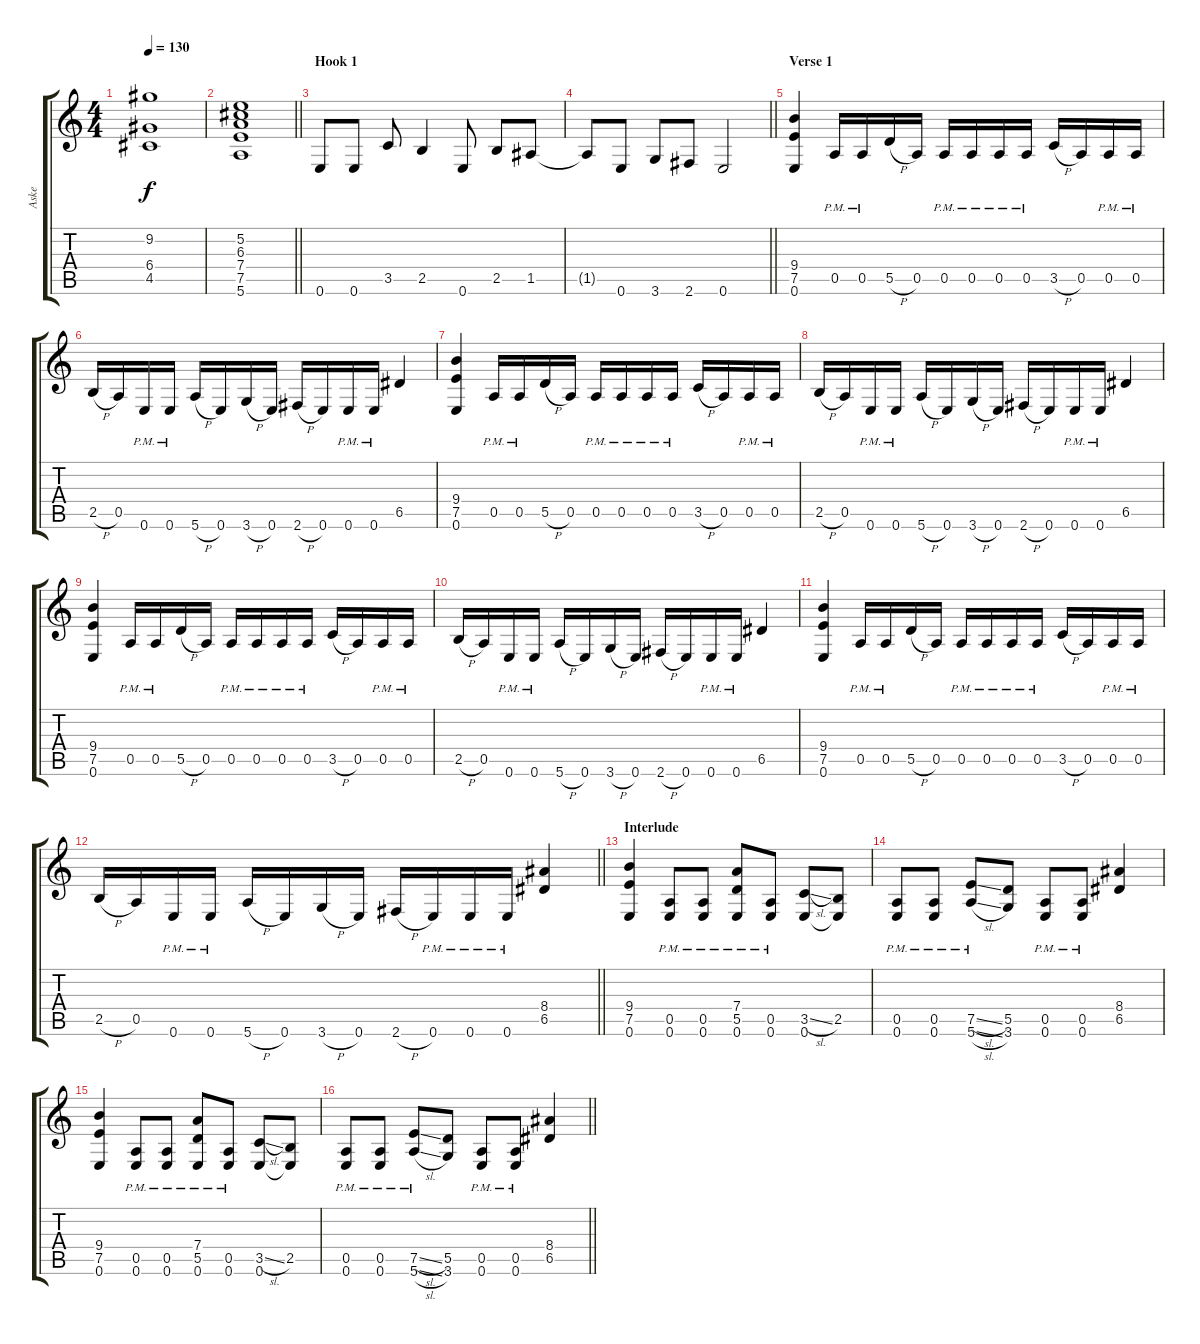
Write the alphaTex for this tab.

\track ("Aske" "Aske") {instrument overdrivenguitar}
\staff {score tabs}
\tuning (E4 B3 G3 D3 A2 E2) {hide}
\ts (4 4)
\tempo 130
\clef g2
\ks c
(9.2 6.4 4.5).1{dy f} |
\barLineRight lightlight
(5.2 6.3 7.4 7.5 5.6).1 |
\section ("" "Hook 1")
0.6.8 0.6.8 3.5.8 2.5.4 0.6.8 2.5.8 1.5.8 |
\barLineRight lightlight
1.5{t}.8 0.6.8 3.6.8 2.6.8 0.6.2 |
\section ("" "Verse 1")
(9.4 7.5 0.6).4 0.5{pm}.16 0.5{pm}.16 5.5{h}.16 0.5.16 0.5{pm}.16 0.5{pm}.16 0.5{pm}.16 0.5{pm}.16 3.5{h}.16 0.5.16 0.5{pm}.16 0.5{pm}.16 |
2.5{h}.16 0.5.16 0.6{pm}.16 0.6{pm}.16 5.6{h}.16 0.6.16 3.6{h}.16 0.6.16 2.6{h}.16 0.6.16 0.6{pm}.16 0.6{pm}.16 6.5.4 |
(9.4 7.5 0.6).4 0.5{pm}.16 0.5{pm}.16 5.5{h}.16 0.5.16 0.5{pm}.16 0.5{pm}.16 0.5{pm}.16 0.5{pm}.16 3.5{h}.16 0.5.16 0.5{pm}.16 0.5{pm}.16 |
2.5{h}.16 0.5.16 0.6{pm}.16 0.6{pm}.16 5.6{h}.16 0.6.16 3.6{h}.16 0.6.16 2.6{h}.16 0.6.16 0.6{pm}.16 0.6{pm}.16 6.5.4 |
(9.4 7.5 0.6).4 0.5{pm}.16 0.5{pm}.16 5.5{h}.16 0.5.16 0.5{pm}.16 0.5{pm}.16 0.5{pm}.16 0.5{pm}.16 3.5{h}.16 0.5.16 0.5{pm}.16 0.5{pm}.16 |
2.5{h}.16 0.5.16 0.6{pm}.16 0.6{pm}.16 5.6{h}.16 0.6.16 3.6{h}.16 0.6.16 2.6{h}.16 0.6.16 0.6{pm}.16 0.6{pm}.16 6.5.4 |
(9.4 7.5 0.6).4 0.5{pm}.16 0.5{pm}.16 5.5{h}.16 0.5.16 0.5{pm}.16 0.5{pm}.16 0.5{pm}.16 0.5{pm}.16 3.5{h}.16 0.5.16 0.5{pm}.16 0.5{pm}.16 |
\barLineRight lightlight
2.5{h}.16 0.5.16 0.6{pm}.16 0.6{pm}.16 5.6{h}.16 0.6.16 3.6{h}.16 0.6.16 2.6{h}.16 0.6{pm}.16 0.6{pm}.16 0.6{pm}.16 (8.4 6.5).4 |
\section ("" "Interlude")
(9.4 7.5 0.6).4 (0.5 0.6{pm}).8 (0.5 0.6{pm}).8 (7.4 5.5 0.6{pm}).8 (0.5{pm} 0.6).8 (3.5{sl} 0.6).8 (2.5 0.6{t}).8 |
(0.5 0.6{pm}).8 (0.5 0.6{pm}).8 (7.5{sl pm} 5.6{sl pm}).8 (5.5 3.6).8 (0.5 0.6{pm}).8 (0.5 0.6{pm}).8 (8.4 6.5).4 |
(9.4 7.5 0.6).4 (0.5 0.6{pm}).8 (0.5 0.6{pm}).8 (7.4 5.5 0.6{pm}).8 (0.5{pm} 0.6).8 (3.5{sl} 0.6).8 (2.5 0.6{t}).8 |
\barLineRight lightlight
(0.5 0.6{pm}).8 (0.5 0.6{pm}).8 (7.5{sl pm} 5.6{sl pm}).8 (5.5 3.6).8 (0.5 0.6{pm}).8 (0.5 0.6{pm}).8 (8.4 6.5).4
